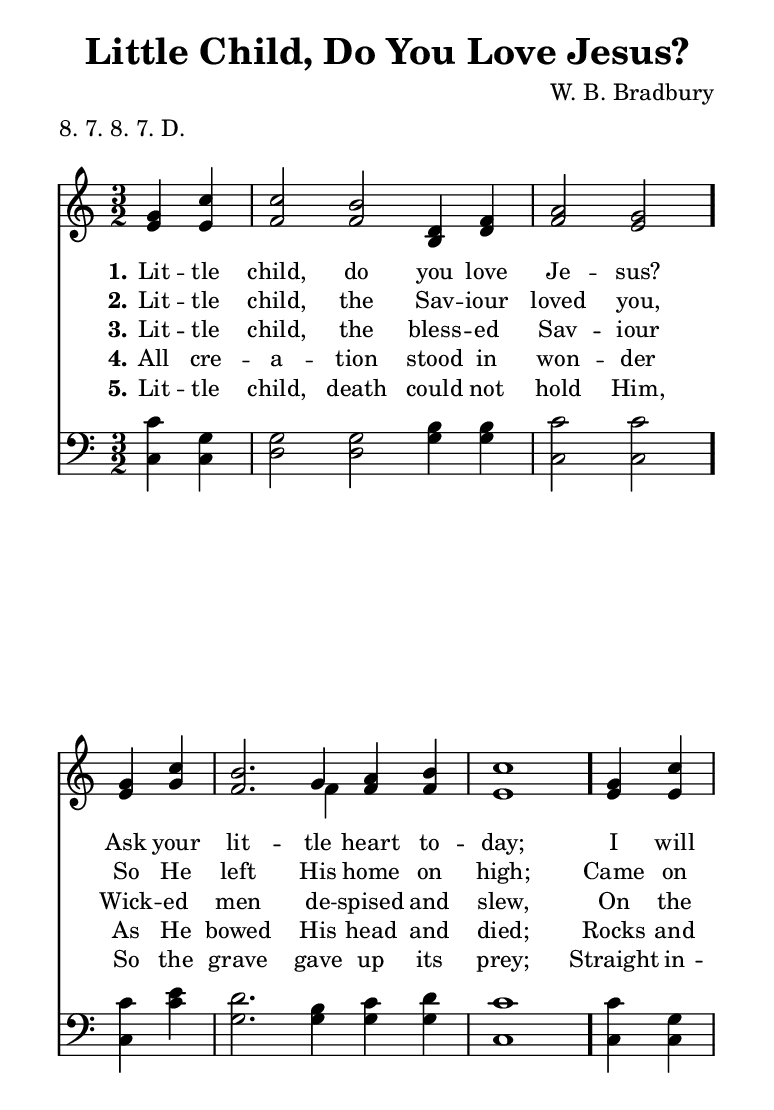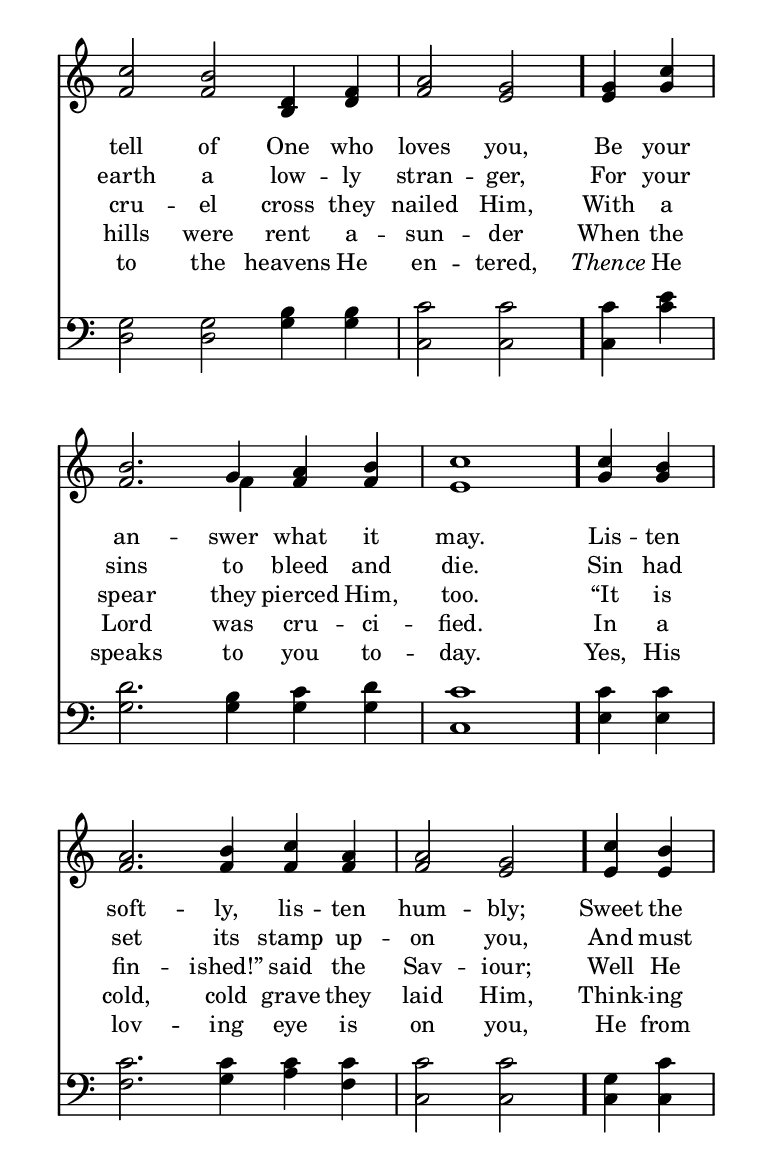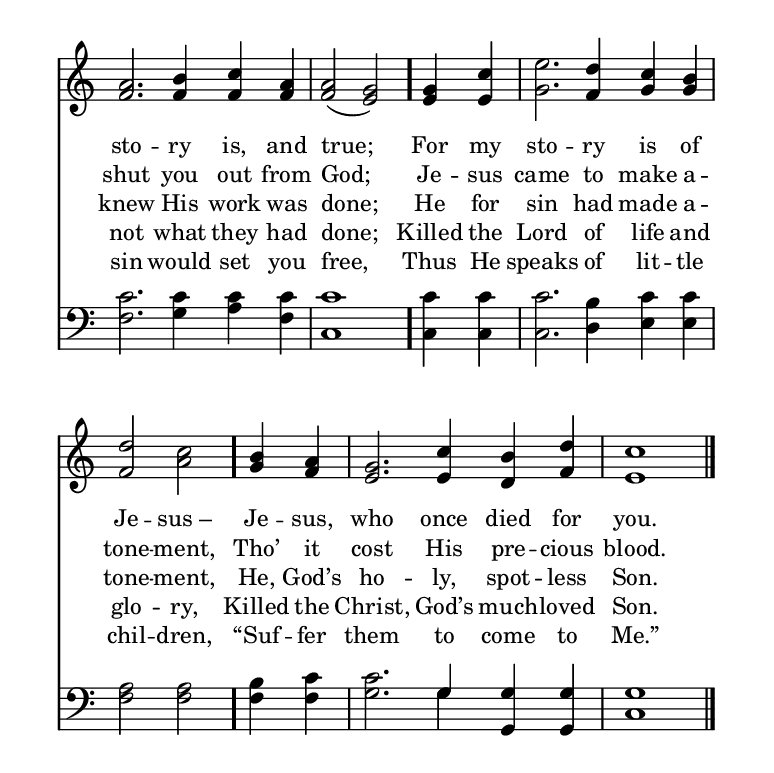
\include "common/global.ily"
\paper {
  \include "common/paper.ily"
}

\header{
  %children
  hymnnumber = "319"
  title = "Little Child, Do You Love Jesus?"
  tunename = "Whither Pilgrims"
  meter = "8. 7. 8. 7. D."
  poet = ""
  composer = "W. B. Bradbury"
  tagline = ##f
}

global = {
  \include "common/overrides.ily"
  \override Staff.TimeSignature.style = #'numbered
  \time 3/2
  \override Score.MetronomeMark.transparent = ##t % hide all fermata changes too
  \tempo 4=120
  \key c \major
  \partial 2
  \autoBeamOff
}

patternA = { c4 c | c2 c }
patternB = { c4 c | c2. c4 c c | c1 }
patternC = { c4 c | c2. c4 c c | c2 c }

notesSoprano = {
\global
\relative c'' {

  \changePitch \patternA { g c | c b d, f | a g }
  \changePitch \patternB { g c | b g a b | c }
  \changePitch \patternA { g c | c b d, f | a g }
  \changePitch \patternB { g c | b g a b | c }

  \changePitch \patternC { c b | a b c a | a g }
  \changePitch \patternC { c b | a b c a | a( g) }
  \changePitch \patternC { g c | e d c b | d c }
  \changePitch \patternB { b a | g c b d | c }

  \bar "|."

}
}

notesAlto = {
\global
\relative e' {

  \changePitch \patternA { e e | f f b, d | f e }
  \changePitch \patternB { e g | f f f f | e }
  \changePitch \patternA { e e | f f b, d | f e }
  \changePitch \patternB { e g | f f f f | e }

  \changePitch \patternC { g g | f f f f | f e }
  \changePitch \patternC { e e | f f f f | f( e) }
  \changePitch \patternC { e e | g f g g | f a }
  \changePitch \patternB { g f | e e d f | e }

}
}

notesTenor = {
\global
\relative a {

  \changePitch \patternA { c g | g g b b | c c }
  \changePitch \patternB { c e | d b c d | c }
  \changePitch \patternA { c g | g g b b | c c }
  \changePitch \patternB { c e | d b c d | c }

  \changePitch \patternC { c c | c c c c | c c }
  \changePitch \patternB { g c | c c c c | c }
  \changePitch \patternC { c c | c b c c | a a }
  \changePitch \patternB { b c | c g g g | g }

}
}

notesBass = {
\global
\relative f {

  \changePitch \patternA { c c | d d g g | c, c }
  \changePitch \patternB { c c' | g g g g | c, }
  \changePitch \patternA { c c | d d g g | c, c }
  \changePitch \patternB { c c' | g g g g | c, }

  \changePitch \patternC { e e | f g a f | c c }
  \changePitch \patternB { c c | f g a f | c }
  \changePitch \patternC { c c | c d e e | f f }
  \changePitch \patternB { f f | g g g, g | c }

}
}

wordsA = \lyricmode {
\set stanza = "1."

Lit -- tle child, do you love Je -- sus? \bar "."
Ask your lit -- tle heart to -- day; \bar "."
I will tell of One who loves you, \bar "."
Be your an -- swer what it may. \bar "."
Lis -- ten soft -- ly, lis -- ten hum -- bly; \bar "."
Sweet the sto -- ry is, and true; \bar "."
For my sto -- ry is of Je -- sus_– \bar "."
Je -- sus, who once died for you. \bar "."

}

wordsB = \lyricmode {
\set stanza = "2."

Lit -- tle child, the Sav -- iour loved you,
So He left His home on high;
Came on earth a low -- ly stran -- ger,
For your sins to bleed and die.
Sin had set its stamp up -- on you,
And must shut you out from God;
Je -- sus came to make a -- tone -- ment,
Tho’ it cost His pre -- cious blood.

}

wordsC = \lyricmode {
\set stanza = "3."

Lit -- tle child, the bless -- ed Sav -- iour
Wick -- ed men de -- spised and slew,
On the cru -- el cross they nailed Him,
With a spear they pierced Him, too.
“It is fin -- ished!” said the Sav -- iour;
Well He knew His work was done;
He for sin had made a -- tone -- ment,
He, God’s ho -- ly, spot -- less Son.

}

wordsD = \lyricmode {
\set stanza = "4."

All cre -- a -- tion stood in won -- der
As He bowed His head and died;
Rocks and hills were rent a -- sun -- der
When the Lord was cru -- ci -- fied.
In a cold, cold grave they laid Him,
Think -- ing not what they had done;
Killed the Lord of life and glo -- ry,
Killed the Christ, God’s much -- loved Son.

}

wordsE = \lyricmode {
\set stanza = "5."

Lit -- tle child, death could not hold Him,
So the grave gave up its prey;
Straight in -- to the heavens He en -- tered,
\italicsOn Thence \italicsOff He speaks to you to -- day.
Yes, His lov -- ing eye is on you,
He from sin would set you free,
Thus He speaks of lit -- tle chil -- dren,
“Suf -- fer them to come to Me.”

}

\score {
  \context ChoirStaff <<
    \context Staff = upper <<
      \set Staff.autoBeaming = ##f
      \set ChoirStaff.systemStartDelimiter = #'SystemStartBar
      \set ChoirStaff.printPartCombineTexts = ##f
      \partcombine #'(2 . 11) \notesSoprano \notesAlto
      \context NullVoice = sopranos { \voiceOne << \notesSoprano >> }
      \context Lyrics = one   \lyricsto sopranos \wordsA
      \context Lyrics = two   \lyricsto sopranos \wordsB
      \context Lyrics = three \lyricsto sopranos \wordsC
      \context Lyrics = four  \lyricsto sopranos \wordsD
      \context Lyrics = five  \lyricsto sopranos \wordsE
    >>
    \context Staff = men <<
      \set Staff.autoBeaming = ##f
      \clef bass
      \set ChoirStaff.printPartCombineTexts = ##f
      \partcombine #'(2 . 11) \notesTenor \notesBass
    >>
  >>
  \layout {
    \include "common/layout.ily"
  }
  #(cond ((ly:get-option 'eog-midi-permitted) #{ \midi{
    \include "common/midi.ily"
  } #}))
}

\version "2.19.49"  % necessary for upgrading to future LilyPond versions.

% vi:set et ts=2 sw=2 ai nocindent syntax=lilypond:
